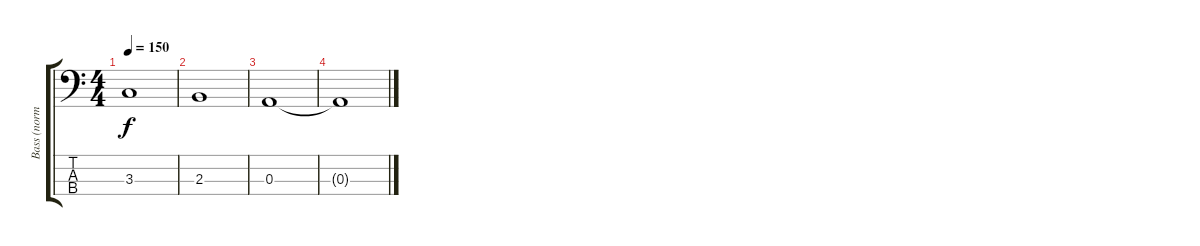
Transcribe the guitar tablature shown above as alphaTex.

\track ("Bass (normal bass, stardard tuning)" "Bass (norm") {instrument electricbasspick}
\staff {score tabs}
\tuning (G2 D2 A1 E1) {hide}
\ts (4 4)
\tempo 150
\clef f4
\ks c
3.3.1{dy f} |
2.3.1 |
0.3.1 |
0.3{t}.1
